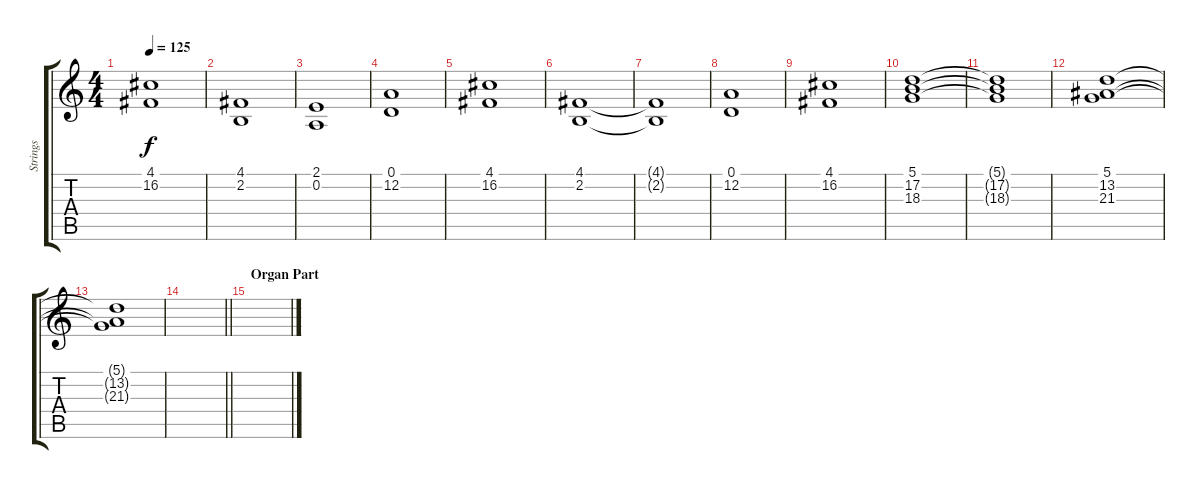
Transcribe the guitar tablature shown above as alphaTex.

\track ("Strings" "Strings") {instrument stringensemble2}
\staff {score tabs}
\tuning (D4 A3 F3 C3 G2 D2) {hide}
\ts (4 4)
\tempo 125
\clef g2
\ks c
(4.1 16.2).1{dy f} |
(4.1 2.2).1 |
(2.1 0.2).1 |
(0.1 12.2).1 |
(4.1 16.2).1 |
(4.1 2.2).1 |
(4.1{t} 2.2{t}).1 |
(0.1 12.2).1 |
(4.1 16.2).1 |
(5.1 17.2 18.3).1 |
(5.1{t} 17.2{t} 18.3{t}).1 |
(5.1 13.2 21.3).1 |
(5.1{t} 13.2{t} 21.3{t}).1 |
\barLineRight lightlight
|
\section ("" "Organ Part")
